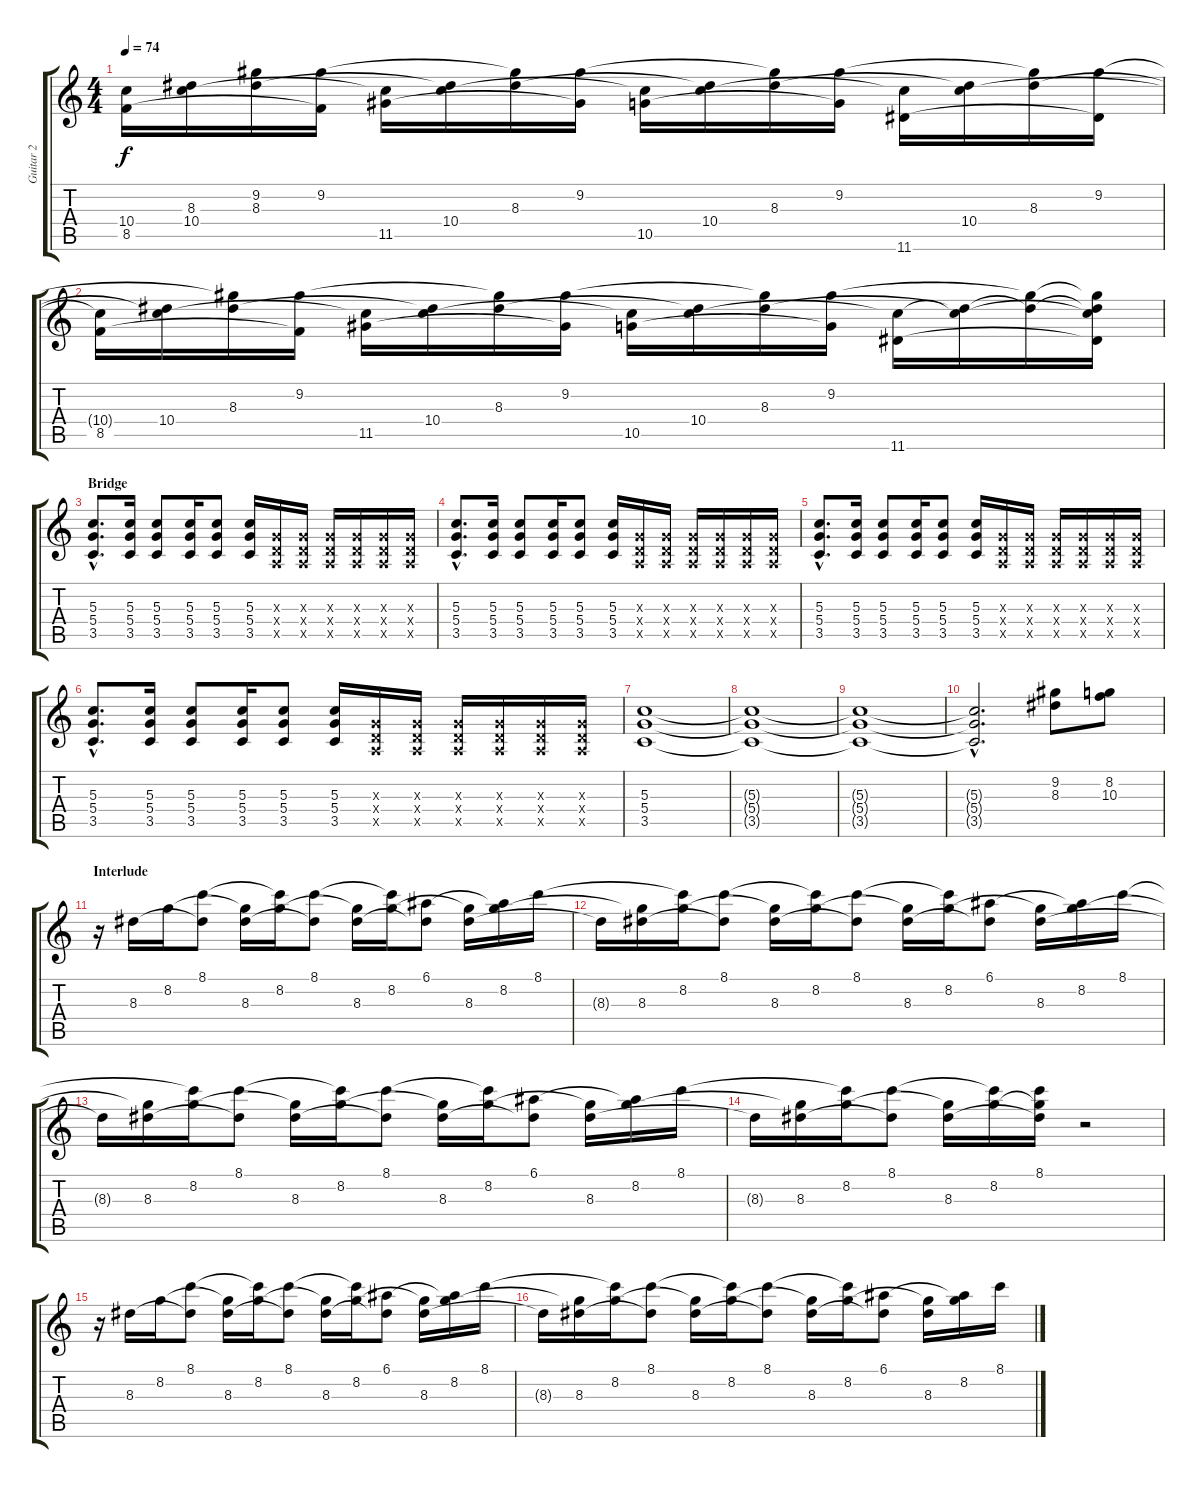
\track ("Guitar 2" "Guitar 2") {instrument overdrivenguitar}
\staff {score tabs}
\tuning (E4 B3 G3 D3 A2 E2) {hide}
\ts (4 4)
\tempo 74
\clef g2
\ks c
(10.4{t} 8.5).16{dy f} (8.3{t} 10.4).16 (9.2{t} 8.3).16 (9.2 8.5{t}).16 (10.4{t} 11.5).16 (8.3{t} 10.4).16 (9.2{t} 8.3).16 (9.2 11.5{t}).16 (10.4{t} 10.5).16 (8.3{t} 10.4).16 (9.2{t} 8.3).16 (9.2 10.5{t}).16 (10.4{t} 11.6).16 (8.3{t} 10.4).16 (9.2{t} 8.3).16 (9.2 11.6{t}).16 |
(10.4{t} 8.5).16 (8.3{t} 10.4).16 (9.2{t} 8.3).16 (9.2 8.5{t}).16 (10.4{t} 11.5).16 (8.3{t} 10.4).16 (9.2{t} 8.3).16 (9.2 11.5{t}).16 (10.4{t} 10.5).16 (8.3{t} 10.4).16 (9.2{t} 8.3).16 (9.2 10.5{t}).16 (10.4{t} 11.6).16 (8.3{t} 10.4{t}).16 (9.2{t} 8.3{t}).16 (9.2{t} 8.3{t} 10.4{t} 11.6{t}).16 |
\section ("" "Bridge")
(5.3{hac} 5.4{hac} 3.5{hac}).8{d volume 12 instrument distortionguitar} (5.3 5.4 3.5).16 (5.3 5.4 3.5).8 (5.3 5.4 3.5).16 (5.3 5.4 3.5).8 (5.3 5.4 3.5).16 (0.3{x} 0.4{x} 0.5{x}).16 (0.3{x} 0.4{x} 0.5{x}).16 (0.3{x} 0.4{x} 0.5{x}).16 (0.3{x} 0.4{x} 0.5{x}).16 (0.3{x} 0.4{x} 0.5{x}).16 (0.3{x} 0.4{x} 0.5{x}).16 |
(5.3{hac} 5.4{hac} 3.5{hac}).8{d} (5.3 5.4 3.5).16 (5.3 5.4 3.5).8 (5.3 5.4 3.5).16 (5.3 5.4 3.5).8 (5.3 5.4 3.5).16 (0.3{x} 0.4{x} 0.5{x}).16 (0.3{x} 0.4{x} 0.5{x}).16 (0.3{x} 0.4{x} 0.5{x}).16 (0.3{x} 0.4{x} 0.5{x}).16 (0.3{x} 0.4{x} 0.5{x}).16 (0.3{x} 0.4{x} 0.5{x}).16 |
(5.3{hac} 5.4{hac} 3.5{hac}).8{d} (5.3 5.4 3.5).16 (5.3 5.4 3.5).8 (5.3 5.4 3.5).16 (5.3 5.4 3.5).8 (5.3 5.4 3.5).16 (0.3{x} 0.4{x} 0.5{x}).16 (0.3{x} 0.4{x} 0.5{x}).16 (0.3{x} 0.4{x} 0.5{x}).16 (0.3{x} 0.4{x} 0.5{x}).16 (0.3{x} 0.4{x} 0.5{x}).16 (0.3{x} 0.4{x} 0.5{x}).16 |
(5.3{hac} 5.4{hac} 3.5{hac}).8{d} (5.3 5.4 3.5).16 (5.3 5.4 3.5).8 (5.3 5.4 3.5).16 (5.3 5.4 3.5).8 (5.3 5.4 3.5).16 (0.3{x} 0.4{x} 0.5{x}).16 (0.3{x} 0.4{x} 0.5{x}).16 (0.3{x} 0.4{x} 0.5{x}).16 (0.3{x} 0.4{x} 0.5{x}).16 (0.3{x} 0.4{x} 0.5{x}).16 (0.3{x} 0.4{x} 0.5{x}).16 |
(5.3 5.4 3.5).1{volume 8} |
(5.3{t} 5.4{t} 3.5{t}).1 |
(5.3{t} 5.4{t} 3.5{t}).1{volume 4} |
(5.3{hac t} 5.4{hac t} 3.5{hac t}).2{d} (9.2 8.3).8{volume 8} (8.2 10.3).8 |
\section ("" "Interlude")
r.16 8.3.16{volume 4} 8.2.16 (8.1 8.3{t}).8 (8.2{t} 8.3).16 (8.1{t} 8.2).16 (8.1 8.3{t}).8 (8.2{t} 8.3).16 (8.1{t} 8.2).16 (6.1 8.3{t}).8 (8.2{t} 8.3).16 (6.1{t} 8.2).16 8.1.16 |
8.3{t}.16 (8.2{t} 8.3).16 (8.1{t} 8.2).16 (8.1 8.3{t}).8 (8.2{t} 8.3).16 (8.1{t} 8.2).16 (8.1 8.3{t}).8 (8.2{t} 8.3).16 (8.1{t} 8.2).16 (6.1 8.3{t}).8 (8.2{t} 8.3).16 (6.1{t} 8.2).16 8.1.16 |
8.3{t}.16 (8.2{t} 8.3).16 (8.1{t} 8.2).16 (8.1 8.3{t}).8 (8.2{t} 8.3).16 (8.1{t} 8.2).16 (8.1 8.3{t}).8 (8.2{t} 8.3).16 (8.1{t} 8.2).16 (6.1 8.3{t}).8 (8.2{t} 8.3).16 (6.1{t} 8.2).16 8.1.16 |
8.3{t}.16 (8.2{t} 8.3).16 (8.1{t} 8.2).16 (8.1 8.3{t}).8 (8.2{t} 8.3).16 (8.1{t} 8.2).16 (8.1 8.2{t} 8.3{t}).16 r.2 |
r.16 8.3.16 8.2.16 (8.1 8.3{t}).8 (8.2{t} 8.3).16 (8.1{t} 8.2).16 (8.1 8.3{t}).8 (8.2{t} 8.3).16 (8.1{t} 8.2).16 (6.1 8.3{t}).8 (8.2{t} 8.3).16 (6.1{t} 8.2).16 8.1.16 |
8.3{t}.16 (8.2{t} 8.3).16 (8.1{t} 8.2).16 (8.1 8.3{t}).8 (8.2{t} 8.3).16 (8.1{t} 8.2).16 (8.1 8.3{t}).8 (8.2{t} 8.3).16 (8.1{t} 8.2).16 (6.1 8.3{t}).8 (8.2{t} 8.3).16 (6.1{t} 8.2).16 8.1.16
